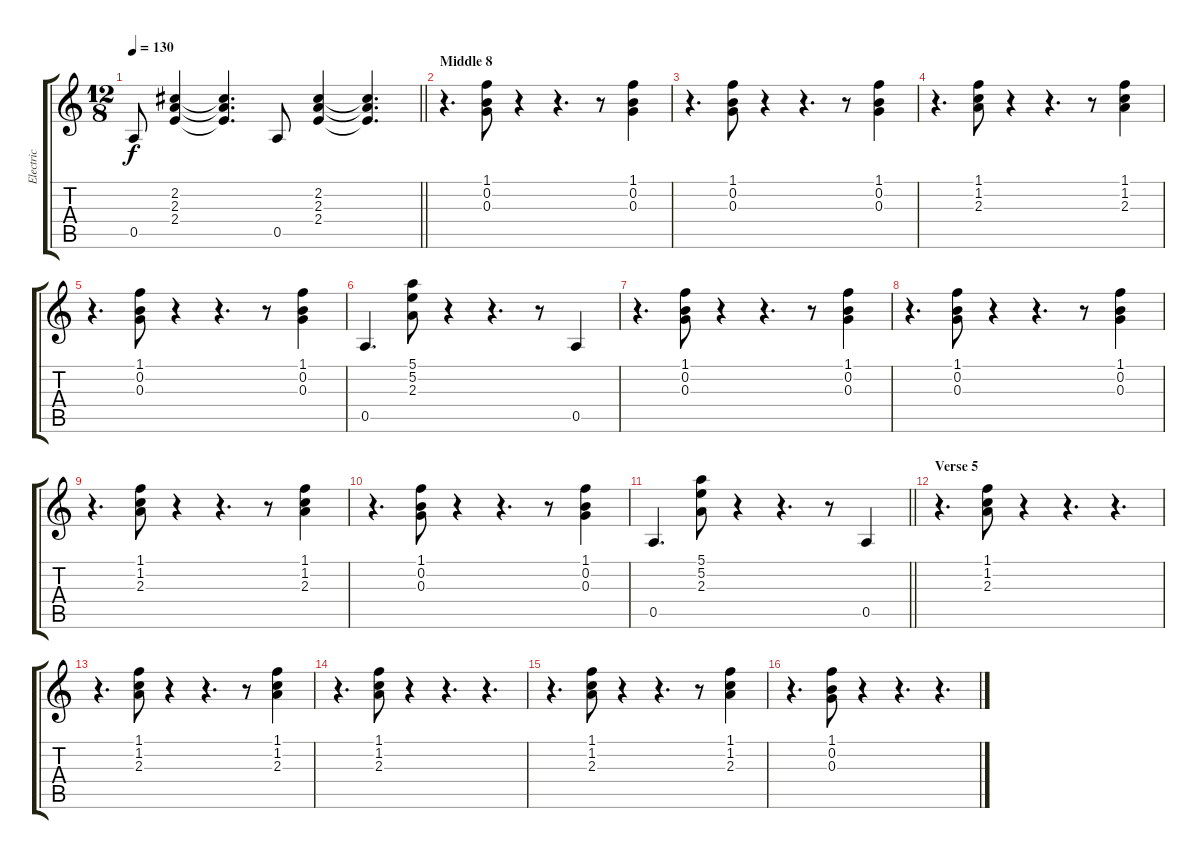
\track ("Electric" "Electric") {instrument distortionguitar}
\staff {score tabs}
\tuning (E4 B3 G3 D3 A2 E2) {hide}
\ts (12 8)
\tempo 130
\clef g2
\barLineRight lightlight
\ks c
0.5{t}.8{dy f} (2.2 2.3 2.4).4 (2.2{t} 2.3{t} 2.4{t}).4{d} 0.5.8 (2.2 2.3 2.4).4 (2.2{t} 2.3{t} 2.4{t}).4{d} |
\section ("" "Middle 8")
r.4{d} (1.1 0.2 0.3).8 r.4 r.4{d} r.8 (1.1 0.2 0.3).4 |
r.4{d} (1.1 0.2 0.3).8 r.4 r.4{d} r.8 (1.1 0.2 0.3).4 |
r.4{d} (1.1 1.2 2.3).8 r.4 r.4{d} r.8 (1.1 1.2 2.3).4 |
r.4{d} (1.1 0.2 0.3).8 r.4 r.4{d} r.8 (1.1 0.2 0.3).4 |
0.5.4{d} (5.1 5.2 2.3).8 r.4 r.4{d} r.8 0.5.4 |
r.4{d} (1.1 0.2 0.3).8 r.4 r.4{d} r.8 (1.1 0.2 0.3).4 |
r.4{d} (1.1 0.2 0.3).8 r.4 r.4{d} r.8 (1.1 0.2 0.3).4 |
r.4{d} (1.1 1.2 2.3).8 r.4 r.4{d} r.8 (1.1 1.2 2.3).4 |
r.4{d} (1.1 0.2 0.3).8 r.4 r.4{d} r.8 (1.1 0.2 0.3).4 |
\barLineRight lightlight
0.5.4{d} (5.1 5.2 2.3).8 r.4 r.4{d} r.8 0.5.4 |
\section ("" "Verse 5")
r.4{d} (1.1 1.2 2.3).8 r.4 r.4{d} r.4{d} |
r.4{d} (1.1 1.2 2.3).8 r.4 r.4{d} r.8 (1.1 1.2 2.3).4 |
r.4{d} (1.1 1.2 2.3).8 r.4 r.4{d} r.4{d} |
r.4{d} (1.1 1.2 2.3).8 r.4 r.4{d} r.8 (1.1 1.2 2.3).4 |
r.4{d} (1.1 0.2 0.3).8 r.4 r.4{d} r.4{d}
